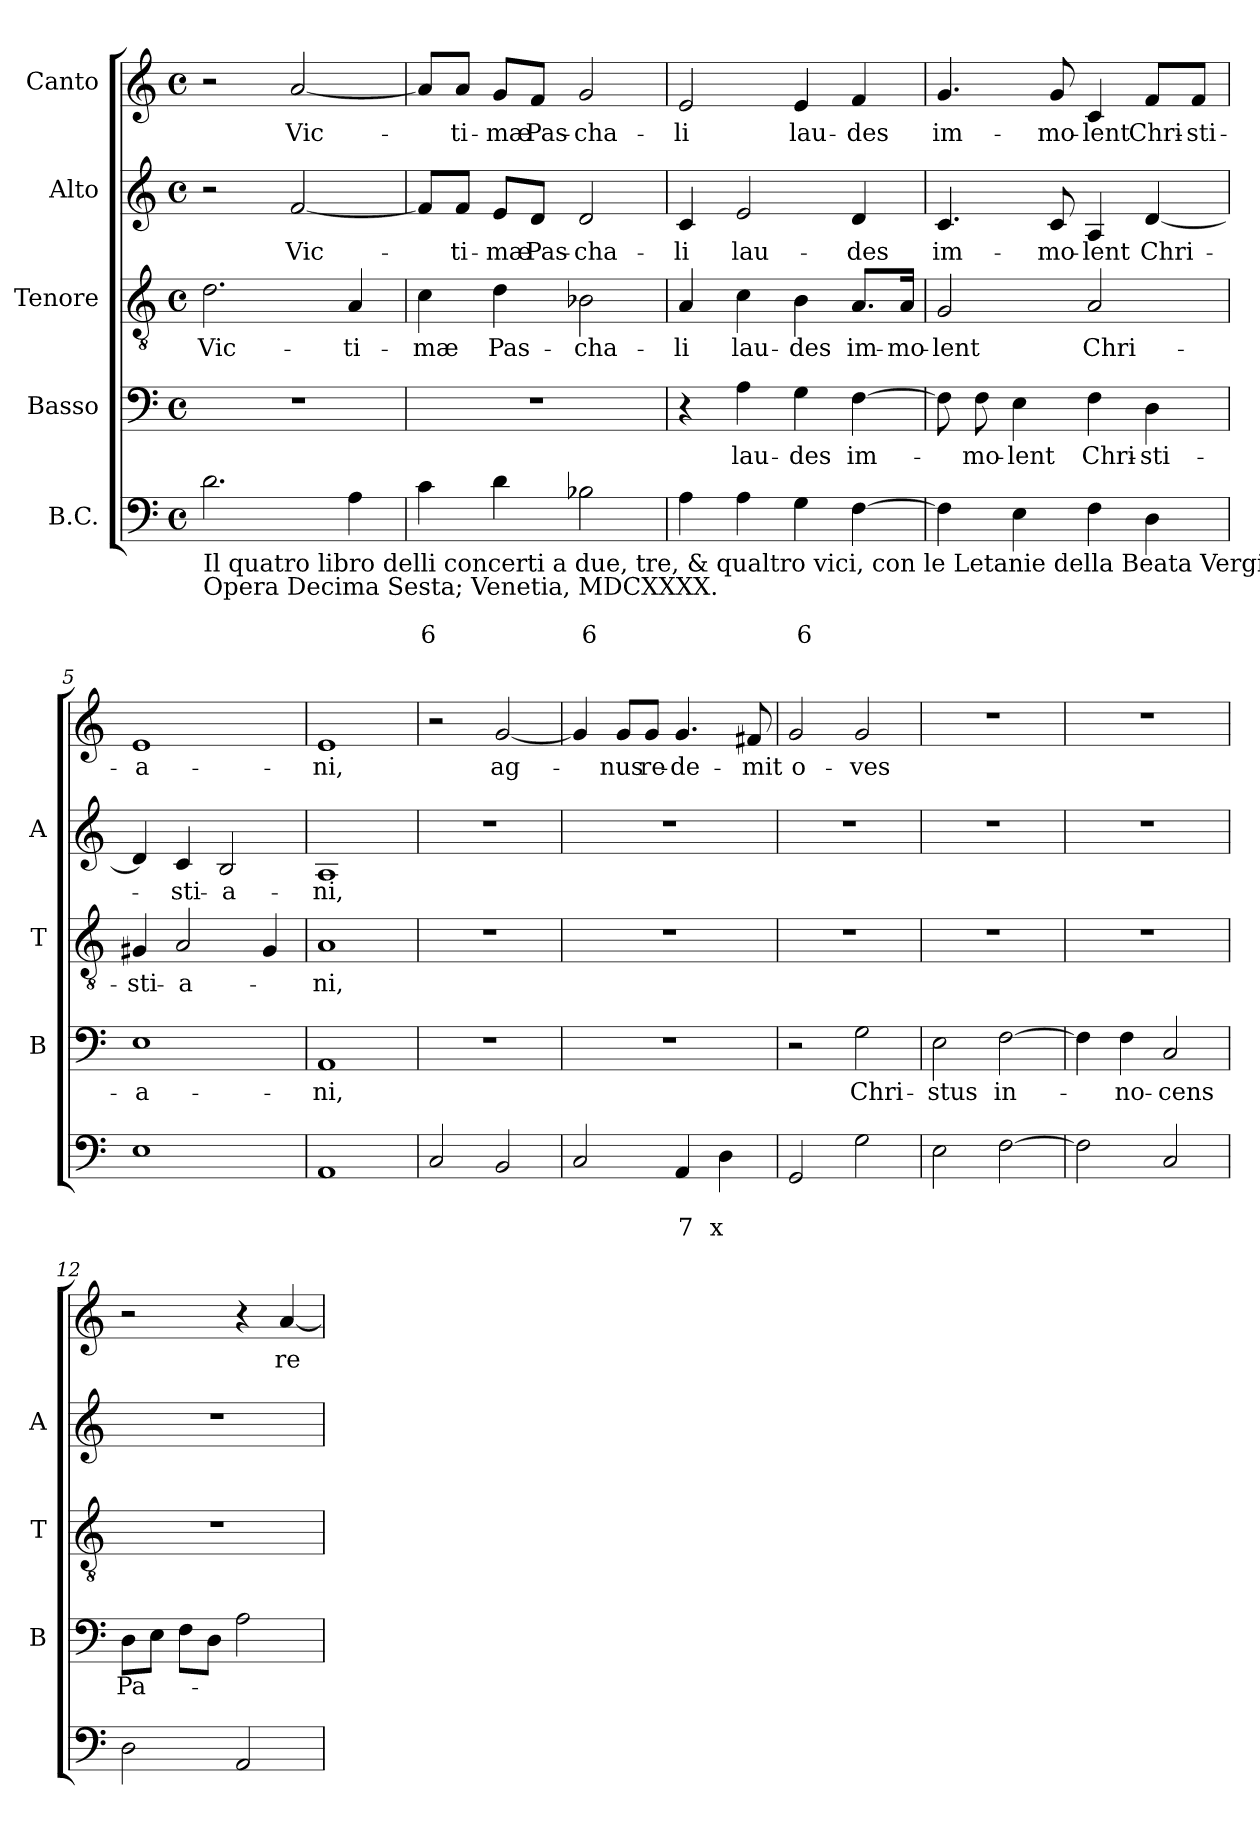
**kern	**text	**text	**kern	**text	**kern	**text	**kern	**text	**kern	**text
*part5	*part5	*part5	*part4	*part4	*part3	*part3	*part2	*part2	*part1	*part1
*staff5	*staff5	*staff5	*staff4	*staff4	*staff3	*staff3	*staff2	*staff2	*staff1	*staff1
*I"B.C.	*	*	*I"Basso	*	*I"Tenore	*	*I"Alto	*	*I"Canto	*
*	*	*	*I'B	*	*I'T	*	*I'A	*	*	*
*clefF4	*	*	*clefF4	*	*clefGv2	*	*clefG2	*	*clefG2	*
*k[]	*	*	*k[]	*	*k[]	*	*k[]	*	*k[]	*
*C:	*	*	*C:	*	*C:	*	*C:	*	*C:	*
*M4/4	*	*	*M4/4	*	*M4/4	*	*M4/4	*	*M4/4	*
*met(c)	*	*	*met(c)	*	*met(c)	*	*met(c)	*	*met(c)	*
=1	=1	=1	=1	=1	=1	=1	=1	=1	=1	=1
!LO:TX:b:t=Il quatro libro delli concerti a due, tre, & qualtro vici, con le Letanie della Beata Vergine.\nOpera Decima Sesta; Venetia, MDCXXXX.	!	!	!	!	!	!	!	!	!	!
!	!	!	!	!	!	!LO:LY:b	!	!	!	!
2.d\	.	.	1r	.	2.d\	Vic-	2r	.	2r	.
!	!	!	!	!	!	!	!	!LO:LY:b	!	!LO:LY:b
.	.	.	.	.	.	.	[2f/	Vic-	[2a/	Vic-
!	!	!	!	!	!	!LO:LY:b	!	!	!	!
4A\	.	.	.	.	4A/	-ti-	.	.	.	.
=2	=2	=2	=2	=2	=2	=2	=2	=2	=2	=2
!	!	!LO:LY:b	!	!	!	!LO:LY:b	!	!	!	!
4c\	.	6	1r	.	4c\	-mæ	8f/L]	.	8a/L]	.
!	!	!	!	!	!	!	!	!LO:LY:b	!	!LO:LY:b
.	.	.	.	.	.	.	8f/J	-ti-	8a/J	-ti-
!	!	!	!	!	!	!LO:LY:b	!	!LO:LY:b	!	!LO:LY:b
4d\	.	.	.	.	4d\	Pas-	8e/L	-mæ	8g/L	-mæ
!	!	!	!	!	!	!	!	!LO:LY:b	!	!LO:LY:b
.	.	.	.	.	.	.	8d/J	Pas-	8f/J	Pas-
!	!	!LO:LY:b	!	!	!	!LO:LY:b	!	!LO:LY:b	!	!LO:LY:b
2B-X\	.	6	.	.	2B-X\	-cha-	2d/	-cha-	2g/	-cha-
=3	=3	=3	=3	=3	=3	=3	=3	=3	=3	=3
!	!	!	!	!	!	!LO:LY:b	!	!LO:LY:b	!	!LO:LY:b
4A\	.	.	4r	.	4A/	-li	4c/	-li	2e/	-li
!	!	!	!	!LO:LY:b	!	!LO:LY:b	!	!LO:LY:b	!	!
4A\	.	.	4A\	lau-	4c\	lau-	2e/	lau-	.	.
!	!	!LO:LY:b	!	!LO:LY:b	!	!LO:LY:b	!	!	!	!LO:LY:b
4G\	.	6	4G\	-des	4B\	-des	.	.	4e/	lau-
!	!	!	!	!LO:LY:b	!	!LO:LY:b	!	!LO:LY:b	!	!LO:LY:b
[4F\	.	.	[4F\	im-	8.A/L	im-	4d/	-des	4f/	-des
!	!	!	!	!	!	!LO:LY:b	!	!	!	!
.	.	.	.	.	16A/Jk	-mo-	.	.	.	.
=4	=4	=4	=4	=4	=4	=4	=4	=4	=4	=4
!	!	!	!	!	!	!LO:LY:b	!	!LO:LY:b	!	!LO:LY:b
4F\]	.	.	8F\]	.	2G/	-lent	4.c/	im-	4.g/	im-
!	!	!	!	!LO:LY:b	!	!	!	!	!	!
.	.	.	8F\	-mo-	.	.	.	.	.	.
!	!	!	!	!LO:LY:b	!	!	!	!	!	!
4E\	.	.	4E\	-lent	.	.	.	.	.	.
!	!	!	!	!	!	!	!	!LO:LY:b	!	!LO:LY:b
.	.	.	.	.	.	.	8c/	-mo-	8g/	-mo-
!	!	!	!	!LO:LY:b	!	!LO:LY:b	!	!LO:LY:b	!	!LO:LY:b
4F\	.	.	4F\	Chri-	2A/	Chri-	4A/	-lent	4c/	-lent
!	!	!	!	!LO:LY:b	!	!	!	!LO:LY:b	!	!LO:LY:b
4D\	.	.	4D\	-sti-	.	.	[4d/	Chri-	8f/L	Chri-
!	!	!	!	!	!	!	!	!	!	!LO:LY:b
.	.	.	.	.	.	.	.	.	8f/J	-sti-
=5	=5	=5	=5	=5	=5	=5	=5	=5	=5	=5
!	!	!	!	!LO:LY:b	!	!LO:LY:b	!	!	!	!LO:LY:b
1E	.	.	1E	-a-	4G#X/	-sti-	4d/]	.	1e	-a-
!	!	!	!	!	!	!LO:LY:b	!	!LO:LY:b	!	!
.	.	.	.	.	2A/	-a-	4c/	-sti-	.	.
!	!	!	!	!	!	!	!	!LO:LY:b	!	!
.	.	.	.	.	.	.	2B/	-a-	.	.
.	.	.	.	.	4G#/	.	.	.	.	.
!!LO:LB:g=z
=6	=6	=6	=6	=6	=6	=6	=6	=6	=6	=6
!	!	!	!	!LO:LY:b	!	!LO:LY:b	!	!LO:LY:b	!	!LO:LY:b
1AA	.	.	1AA	-ni,	1A	-ni,	1A	-ni,	1e	-ni,
=7	=7	=7	=7	=7	=7	=7	=7	=7	=7	=7
2C/	.	.	1r	.	1r	.	1r	.	2r	.
!	!	!	!	!	!	!	!	!	!	!LO:LY:b
2BB/	.	.	.	.	.	.	.	.	[2g/	ag-
=8	=8	=8	=8	=8	=8	=8	=8	=8	=8	=8
2C/	.	.	1r	.	1r	.	1r	.	4g/]	.
!	!	!	!	!	!	!	!	!	!	!LO:LY:b
.	.	.	.	.	.	.	.	.	8g/L	-nus
!	!	!	!	!	!	!	!	!	!	!LO:LY:b
.	.	.	.	.	.	.	.	.	8g/J	re-
!	!	!LO:LY:b	!	!	!	!	!	!	!	!LO:LY:b
4AA/	.	7	.	.	.	.	.	.	4.g/	-de-
!	!	!LO:LY:b	!	!	!	!	!	!	!	!
4D\	.	x	.	.	.	.	.	.	.	.
!	!	!	!	!	!	!	!	!	!	!LO:LY:b
.	.	.	.	.	.	.	.	.	8f#X/	-mit
=9	=9	=9	=9	=9	=9	=9	=9	=9	=9	=9
!	!	!	!	!	!	!	!	!	!	!LO:LY:b
2GG/	.	.	2r	.	1r	.	1r	.	2g/	o-
!	!	!	!	!LO:LY:b	!	!	!	!	!	!LO:LY:b
2G\	.	.	2G\	Chri-	.	.	.	.	2g/	-ves
=10	=10	=10	=10	=10	=10	=10	=10	=10	=10	=10
!	!	!	!	!LO:LY:b	!	!	!	!	!	!
2E\	.	.	2E\	-stus	1r	.	1r	.	1r	.
!	!	!	!	!LO:LY:b	!	!	!	!	!	!
[2F\	.	.	[2F\	in-	.	.	.	.	.	.
=11	=11	=11	=11	=11	=11	=11	=11	=11	=11	=11
2F\]	.	.	4F\]	.	1r	.	1r	.	1r	.
!	!	!	!	!LO:LY:b	!	!	!	!	!	!
.	.	.	4F\	-no-	.	.	.	.	.	.
!	!	!	!	!LO:LY:b	!	!	!	!	!	!
2C/	.	.	2C/	-cens	.	.	.	.	.	.
=12	=12	=12	=12	=12	=12	=12	=12	=12	=12	=12
!	!	!	!	!LO:LY:b	!	!	!	!	!	!
2D\	.	.	8D\L	Pa-	1r	.	1r	.	2r	.
.	.	.	8E\J	.	.	.	.	.	.	.
.	.	.	8F\L	.	.	.	.	.	.	.
.	.	.	8D\J	.	.	.	.	.	.	.
2AA/	.	.	2A\	.	.	.	.	.	4r	.
!	!	!	!	!	!	!	!	!	!	!LO:LY:b
.	.	.	.	.	.	.	.	.	[4a/	re-
=	=	=	=	=	=	=	=	=	=	=
*-	*-	*-	*-	*-	*-	*-	*-	*-	*-	*-
